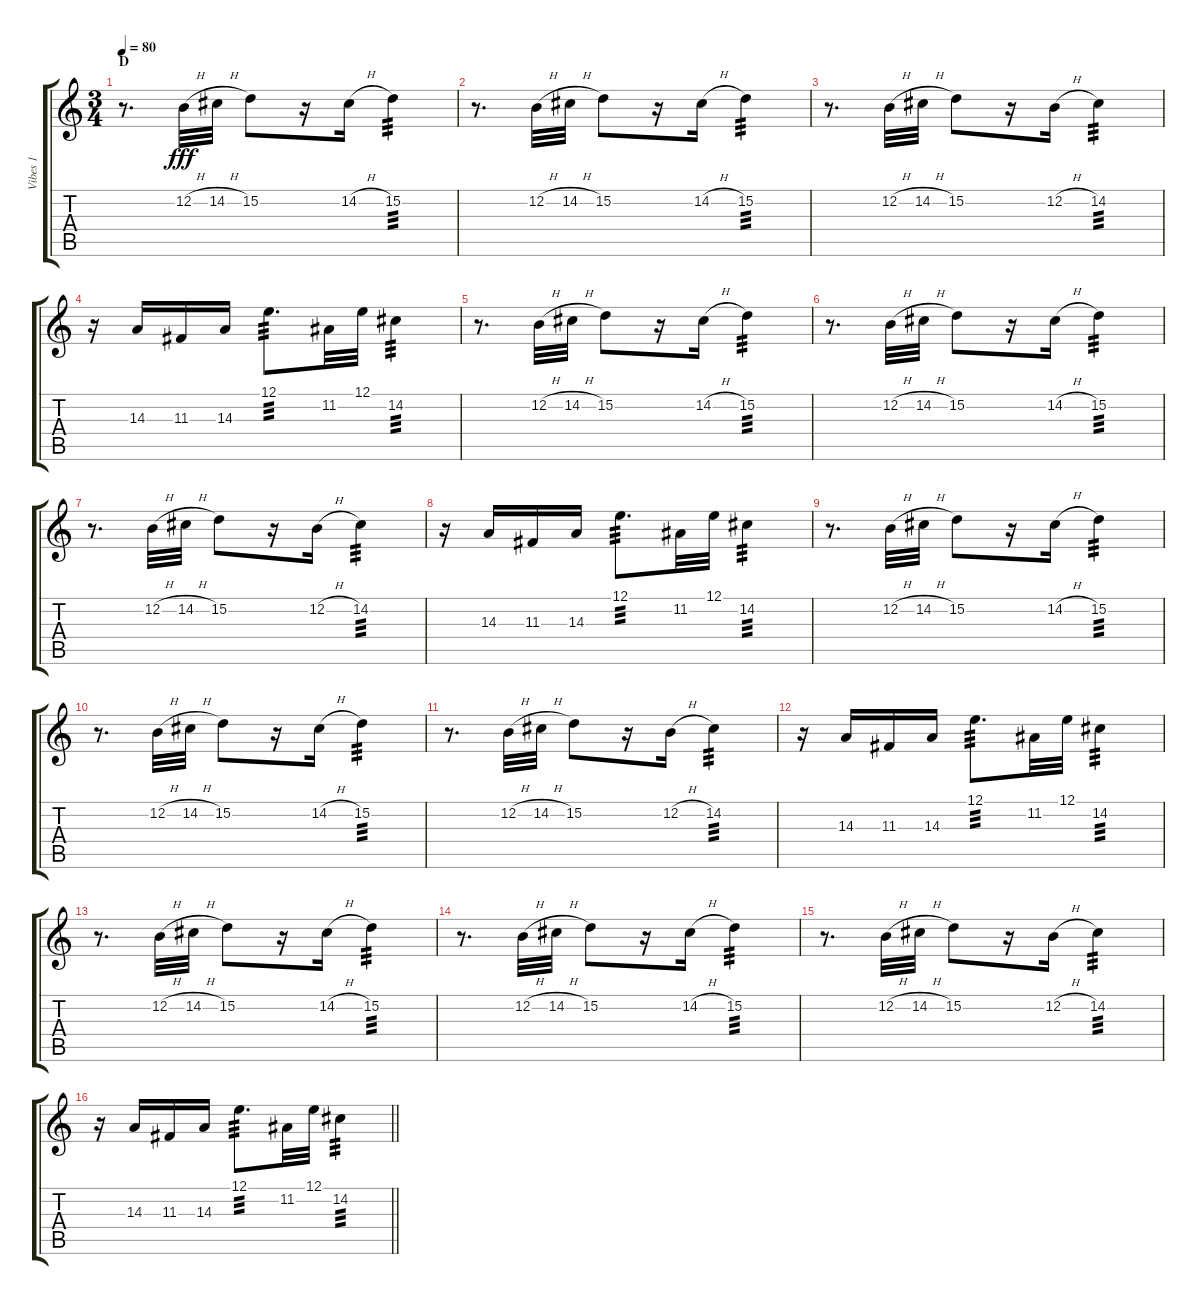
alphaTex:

\track ("Vibes 1" "Vibes 1") {instrument vibraphone}
\staff {score tabs}
\tuning (E4 B3 G3 D3 A2 E2) {hide}
\ts (3 4)
\section ("" "D")
\tempo 80
\clef g2
\ks c
r.8{d dy f} 12.2{h}.32{dy fff} 14.2{h}.32 15.2.8 r.16 14.2{h}.16 15.2.4{tp 3} |
r.8{d} 12.2{h}.32 14.2{h}.32 15.2.8 r.16 14.2{h}.16 15.2.4{tp 3} |
r.8{d} 12.2{h}.32 14.2{h}.32 15.2.8 r.16 12.2{h}.16 14.2.4{tp 3} |
r.16 14.3.16 11.3.16 14.3.16 12.1.8{d tp 3} 11.2.32 12.1.32 14.2.4{tp 3} |
r.8{d} 12.2{h}.32 14.2{h}.32 15.2.8 r.16 14.2{h}.16 15.2.4{tp 3} |
r.8{d} 12.2{h}.32 14.2{h}.32 15.2.8 r.16 14.2{h}.16 15.2.4{tp 3} |
r.8{d} 12.2{h}.32 14.2{h}.32 15.2.8 r.16 12.2{h}.16 14.2.4{tp 3} |
r.16 14.3.16 11.3.16 14.3.16 12.1.8{d tp 3} 11.2.32 12.1.32 14.2.4{tp 3} |
r.8{d} 12.2{h}.32 14.2{h}.32 15.2.8 r.16 14.2{h}.16 15.2.4{tp 3} |
r.8{d} 12.2{h}.32 14.2{h}.32 15.2.8 r.16 14.2{h}.16 15.2.4{tp 3} |
r.8{d} 12.2{h}.32 14.2{h}.32 15.2.8 r.16 12.2{h}.16 14.2.4{tp 3} |
r.16 14.3.16 11.3.16 14.3.16 12.1.8{d tp 3} 11.2.32 12.1.32 14.2.4{tp 3} |
r.8{d} 12.2{h}.32 14.2{h}.32 15.2.8 r.16 14.2{h}.16 15.2.4{tp 3} |
r.8{d} 12.2{h}.32 14.2{h}.32 15.2.8 r.16 14.2{h}.16 15.2.4{tp 3} |
r.8{d} 12.2{h}.32 14.2{h}.32 15.2.8 r.16 12.2{h}.16 14.2.4{tp 3} |
\barLineRight lightlight
r.16 14.3.16 11.3.16 14.3.16 12.1.8{d tp 3} 11.2.32 12.1.32 14.2.4{tp 3}
